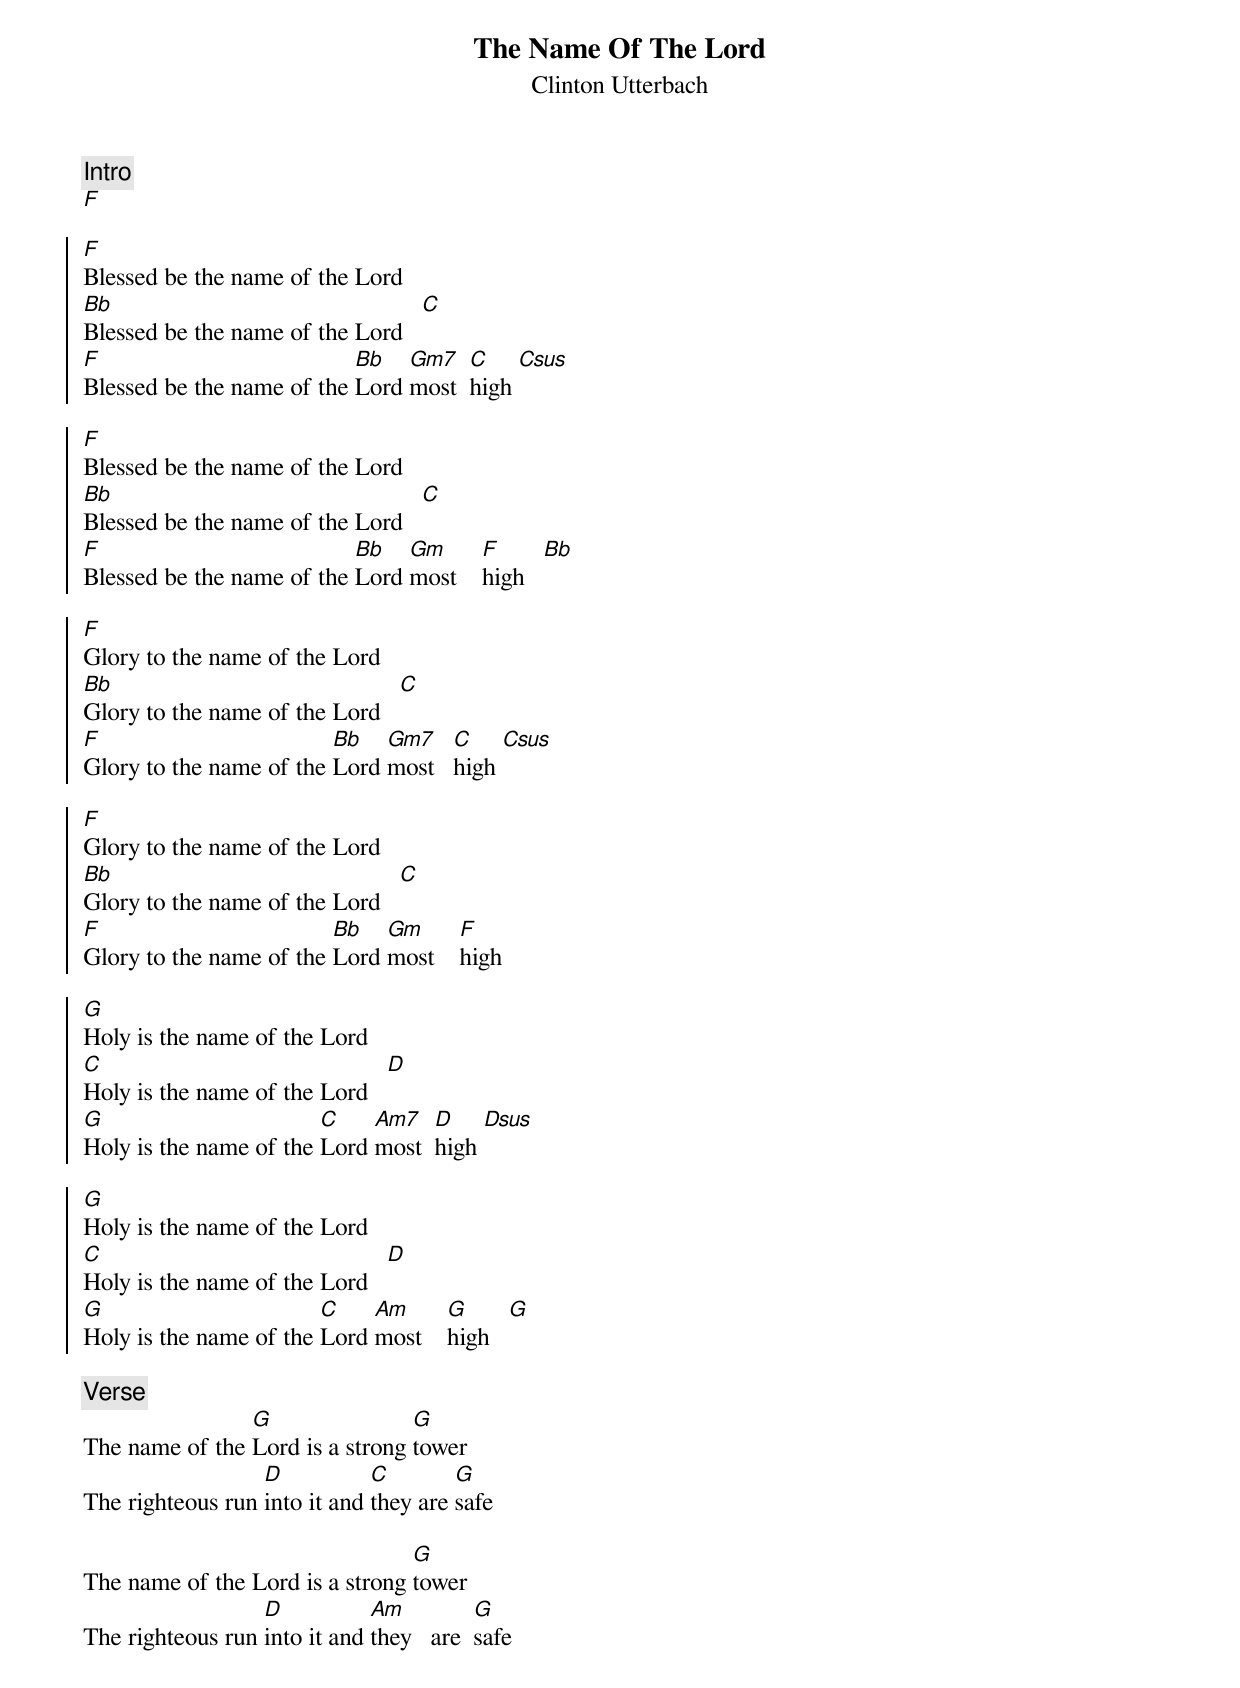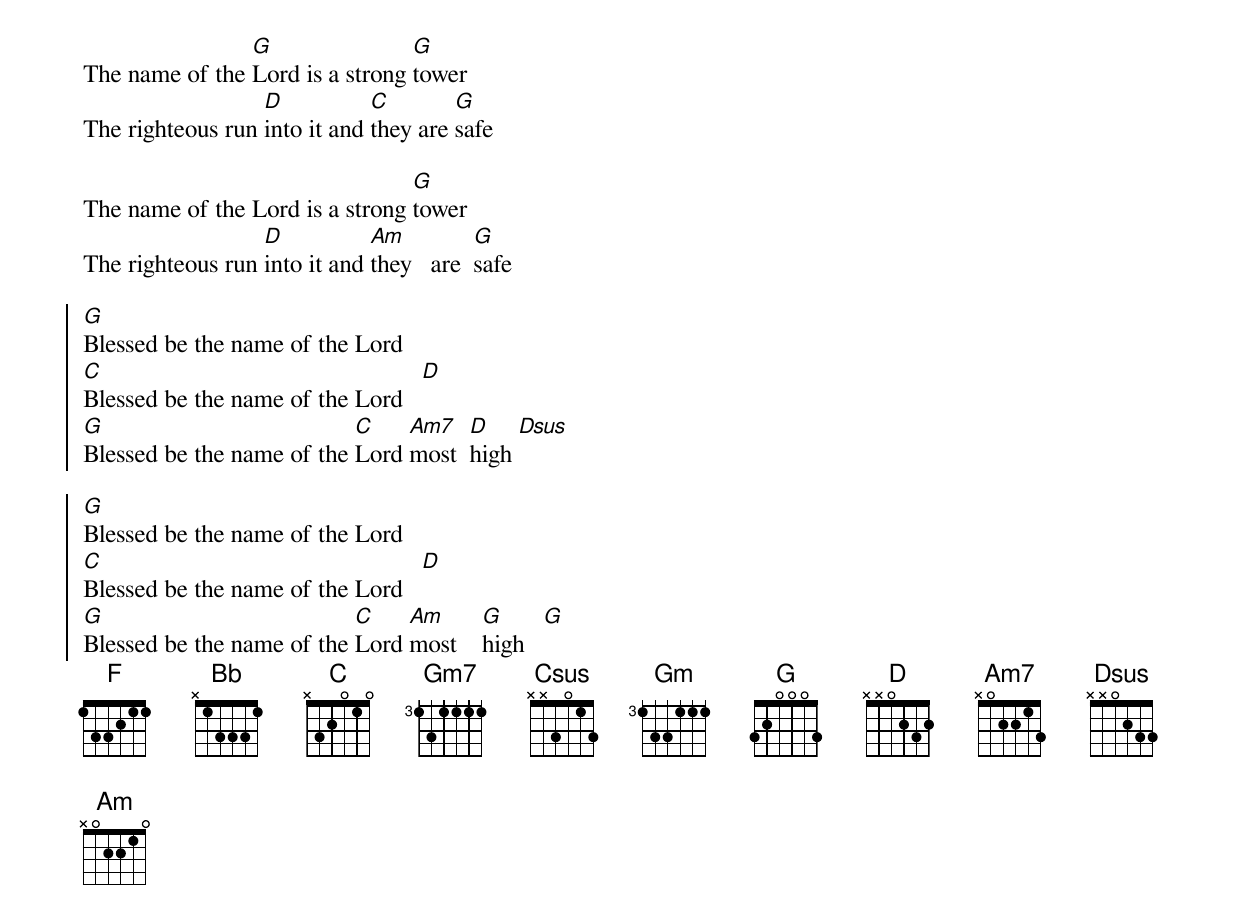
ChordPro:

{title:The Name Of The Lord}
{subtitle:Clinton Utterbach}
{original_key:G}
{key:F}
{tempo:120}
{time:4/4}
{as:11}
{c:Intro}
[F]

{soc}
[F]Blessed be the name of the Lord
[Bb]Blessed be the name of the Lord   [C]
[F]Blessed be the name of the [Bb]Lord [Gm7]most  [C]high [Csus]

[F]Blessed be the name of the Lord
[Bb]Blessed be the name of the Lord   [C]
[F]Blessed be the name of the [Bb]Lord [Gm]most    [F]high   [Bb]
{eoc}

{soc}
[F]Glory to the name of the Lord
[Bb]Glory to the name of the Lord   [C]
[F]Glory to the name of the [Bb]Lord [Gm7]most   [C]high [Csus]

[F]Glory to the name of the Lord
[Bb]Glory to the name of the Lord   [C]
[F]Glory to the name of the [Bb]Lord [Gm]most    [F]high
{eoc}

{soc}
[G]Holy is the name of the Lord
[C]Holy is the name of the Lord   [D]
[G]Holy is the name of the [C]Lord [Am7]most  [D]high [Dsus]

[G]Holy is the name of the Lord
[C]Holy is the name of the Lord   [D]
[G]Holy is the name of the [C]Lord [Am]most    [G]high   [G]
{eoc}

{c:Verse}
The name of the [G]Lord is a strong [G]tower
The righteous run [D]into it and [C]they are [G]safe

The name of the Lord is a strong [G]tower
The righteous run [D]into it and [Am]they   are  [G]safe

The name of the [G]Lord is a strong [G]tower
The righteous run [D]into it and [C]they are [G]safe

The name of the Lord is a strong [G]tower
The righteous run [D]into it and [Am]they   are  [G]safe

{soc}
[G]Blessed be the name of the Lord
[C]Blessed be the name of the Lord   [D]
[G]Blessed be the name of the [C]Lord [Am7]most  [D]high [Dsus]

[G]Blessed be the name of the Lord
[C]Blessed be the name of the Lord   [D]
[G]Blessed be the name of the [C]Lord [Am]most    [G]high   [G]
{eoc}
